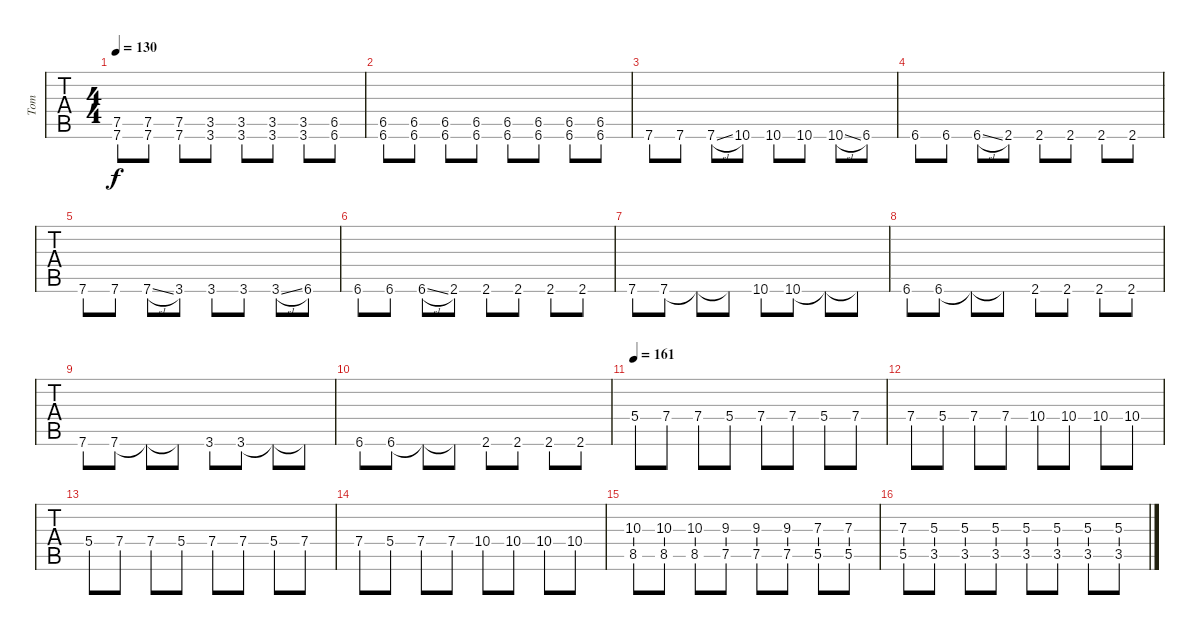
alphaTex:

\track ("Tom" "Tom") {instrument distortionguitar}
\staff {tabs}
\tuning (D4 A3 F3 C3 G2 C2) {hide}
\ts (4 4)
\tempo 130
\clef g2
\ks c
(7.5 7.6).8{dy f} (7.5 7.6).8 (7.5 7.6).8 (3.5 3.6).8 (3.5 3.6).8 (3.5 3.6).8 (3.5 3.6).8 (6.5 6.6).8 |
(6.5 6.6).8 (6.5 6.6).8 (6.5 6.6).8 (6.5 6.6).8 (6.5 6.6).8 (6.5 6.6).8 (6.5 6.6).8 (6.5 6.6).8 |
7.6.8 7.6.8 7.6{sl}.8 10.6.8 10.6.8 10.6.8 10.6{sl}.8 6.6.8 |
6.6.8 6.6.8 6.6{sl}.8 2.6.8 2.6.8 2.6.8 2.6.8 2.6.8 |
7.6.8 7.6.8 7.6{sl}.8 3.6.8 3.6.8 3.6.8 3.6{sl}.8 6.6.8 |
6.6.8 6.6.8 6.6{sl}.8 2.6.8 2.6.8 2.6.8 2.6.8 2.6.8 |
7.6.8 7.6.8 7.6{t}.8 7.6{t}.8 10.6.8 10.6.8 10.6{t}.8 10.6{t}.8 |
6.6.8 6.6.8 6.6{t}.8 6.6{t}.8 2.6.8 2.6.8 2.6.8 2.6.8 |
7.6.8 7.6.8 7.6{t}.8 7.6{t}.8 3.6.8 3.6.8 3.6{t}.8 3.6{t}.8 |
6.6.8 6.6.8 6.6{t}.8 6.6{t}.8 2.6.8 2.6.8 2.6.8 2.6.8 |
\tempo 161
5.4.8 7.4.8 7.4.8 5.4.8 7.4.8 7.4.8 5.4.8 7.4.8 |
7.4.8 5.4.8 7.4.8 7.4.8 10.4.8 10.4.8 10.4.8 10.4.8 |
5.4.8 7.4.8 7.4.8 5.4.8 7.4.8 7.4.8 5.4.8 7.4.8 |
7.4.8 5.4.8 7.4.8 7.4.8 10.4.8 10.4.8 10.4.8 10.4.8 |
(10.3 8.5).8 (10.3 8.5).8 (10.3 8.5).8 (9.3 7.5).8 (9.3 7.5).8 (9.3 7.5).8 (7.3 5.5).8 (7.3 5.5).8 |
(7.3 5.5).8 (5.3 3.5).8 (5.3 3.5).8 (5.3 3.5).8 (5.3 3.5).8 (5.3 3.5).8 (5.3 3.5).8 (5.3 3.5).8
